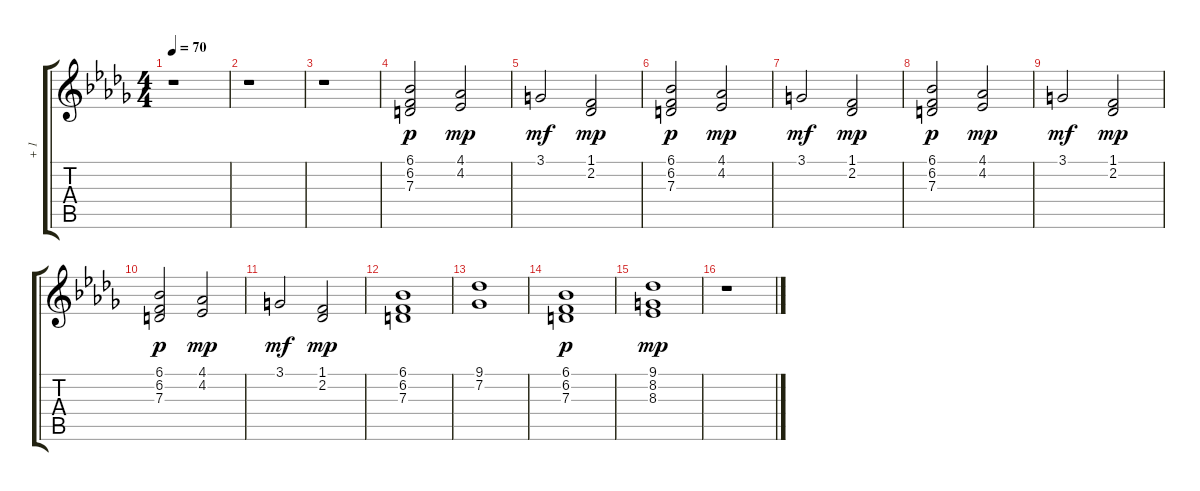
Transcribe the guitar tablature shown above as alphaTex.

\track ("+ 1" "+ 1") {instrument drawbarorgan}
\staff {score tabs}
\tuning (E4 B3 G3 D3 A2 E2) {hide}
\ts (4 4)
\tempo 70
\clef g2
\ks bbminor
r.1{dy mp} |
r.1 |
r.1 |
(6.1 6.2 7.3).2{dy p} (4.1 4.2).2{dy mp} |
3.1.2{dy mf} (1.1 2.2).2{dy mp} |
(6.1 6.2 7.3).2{dy p} (4.1 4.2).2{dy mp} |
3.1.2{dy mf} (1.1 2.2).2{dy mp} |
(6.1 6.2 7.3).2{dy p} (4.1 4.2).2{dy mp} |
3.1.2{dy mf} (1.1 2.2).2{dy mp} |
(6.1 6.2 7.3).2{dy p} (4.1 4.2).2{dy mp} |
3.1.2{dy mf} (1.1 2.2).2{dy mp} |
(6.1 6.2 7.3).1 |
(9.1 7.2).1 |
(6.1 6.2 7.3).1{dy p} |
(9.1 8.2 8.3).1{dy mp} |
r.1
